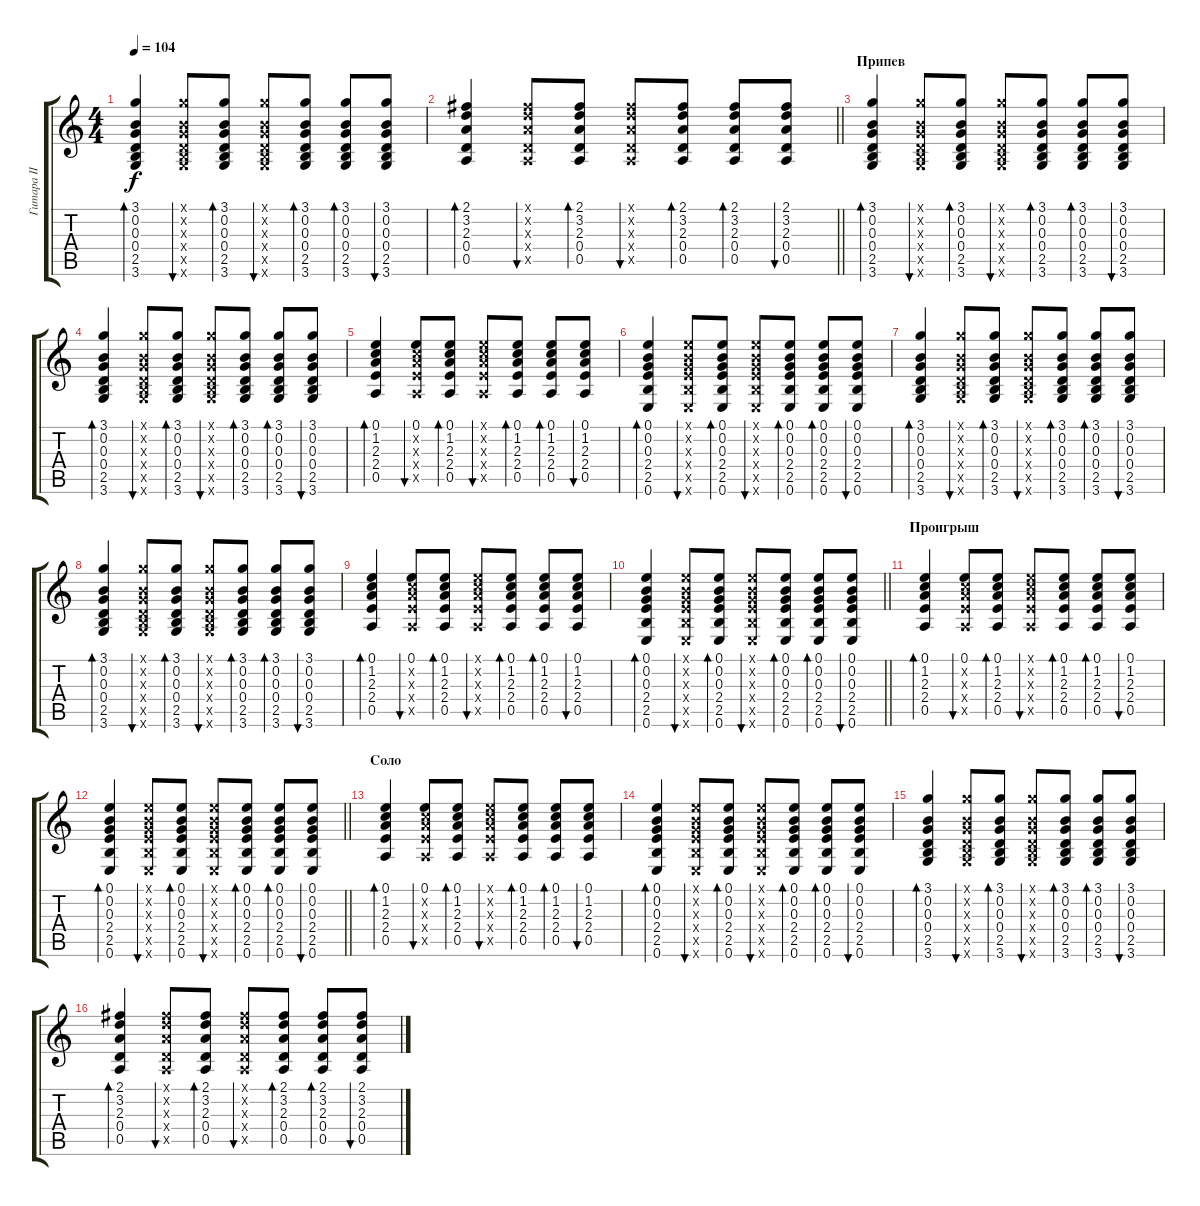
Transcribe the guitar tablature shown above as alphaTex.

\track ("Гитара II" "Гитара II") {instrument distortionguitar}
\staff {score tabs}
\tuning (E4 B3 G3 D3 A2 E2) {hide}
\ts (4 4)
\tempo 104
\clef g2
\ks c
(3.1 0.2 0.3 0.4 2.5 3.6).4{bd 60 dy f} (3.1{x} 0.2{x} 0.3{x} 0.4{x} 2.5{x} 3.6{x}).8{bu 60} (3.1 0.2 0.3 0.4 2.5 3.6).8{bd 60} (3.1{x} 0.2{x} 0.3{x} 0.4{x} 2.5{x} 3.6{x}).8{bu 60} (3.1 0.2 0.3 0.4 2.5 3.6).8{bd 60} (3.1 0.2 0.3 0.4 2.5 3.6).8{bd 60} (3.1 0.2 0.3 0.4 2.5 3.6).8{bu 60} |
\barLineRight lightlight
(2.1 3.2 2.3 0.4 0.5).4{bd 60} (2.1{x} 3.2{x} 2.3{x} 0.4{x} 0.5{x}).8{bu 60} (2.1 3.2 2.3 0.4 0.5).8{bd 60} (2.1{x} 3.2{x} 2.3{x} 0.4{x} 0.5{x}).8{bu 60} (2.1 3.2 2.3 0.4 0.5).8{bd 60} (2.1 3.2 2.3 0.4 0.5).8{bd 60} (2.1 3.2 2.3 0.4 0.5).8{bu 60} |
\section ("" "Припев")
(3.1 0.2 0.3 0.4 2.5 3.6).4{bd 60} (3.1{x} 0.2{x} 0.3{x} 0.4{x} 2.5{x} 3.6{x}).8{bu 60} (3.1 0.2 0.3 0.4 2.5 3.6).8{bd 60} (3.1{x} 0.2{x} 0.3{x} 0.4{x} 2.5{x} 3.6{x}).8{bu 60} (3.1 0.2 0.3 0.4 2.5 3.6).8{bd 60} (3.1 0.2 0.3 0.4 2.5 3.6).8{bd 60} (3.1 0.2 0.3 0.4 2.5 3.6).8{bu 60} |
(3.1 0.2 0.3 0.4 2.5 3.6).4{bd 60} (3.1{x} 0.2{x} 0.3{x} 0.4{x} 2.5{x} 3.6{x}).8{bu 60} (3.1 0.2 0.3 0.4 2.5 3.6).8{bd 60} (3.1{x} 0.2{x} 0.3{x} 0.4{x} 2.5{x} 3.6{x}).8{bu 60} (3.1 0.2 0.3 0.4 2.5 3.6).8{bd 60} (3.1 0.2 0.3 0.4 2.5 3.6).8{bd 60} (3.1 0.2 0.3 0.4 2.5 3.6).8{bu 60} |
(0.1 1.2 2.3 2.4 0.5).4{bd 60} (0.1 1.2{x} 2.3{x} 2.4{x} 0.5{x}).8{bu 60} (0.1 1.2 2.3 2.4 0.5).8{bd 60} (0.1{x} 1.2{x} 2.3{x} 2.4{x} 0.5{x}).8{bu 60} (0.1 1.2 2.3 2.4 0.5).8{bd 60} (0.1 1.2 2.3 2.4 0.5).8{bd 60} (0.1 1.2 2.3 2.4 0.5).8{bu 60} |
(0.1 0.2 0.3 2.4 2.5 0.6).4{bd 60} (0.1{x} 0.2{x} 0.3{x} 2.4{x} 2.5{x} 0.6{x}).8{bu 60} (0.1 0.2 0.3 2.4 2.5 0.6).8{bd 60} (0.1{x} 0.2{x} 0.3{x} 2.4{x} 2.5{x} 0.6{x}).8{bu 60} (0.1 0.2 0.3 2.4 2.5 0.6).8{bd 60} (0.1 0.2 0.3 2.4 2.5 0.6).8{bd 60} (0.1 0.2 0.3 2.4 2.5 0.6).8{bu 60} |
(3.1 0.2 0.3 0.4 2.5 3.6).4{bd 60} (3.1{x} 0.2{x} 0.3{x} 0.4{x} 2.5{x} 3.6{x}).8{bu 60} (3.1 0.2 0.3 0.4 2.5 3.6).8{bd 60} (3.1{x} 0.2{x} 0.3{x} 0.4{x} 2.5{x} 3.6{x}).8{bu 60} (3.1 0.2 0.3 0.4 2.5 3.6).8{bd 60} (3.1 0.2 0.3 0.4 2.5 3.6).8{bd 60} (3.1 0.2 0.3 0.4 2.5 3.6).8{bu 60} |
(3.1 0.2 0.3 0.4 2.5 3.6).4{bd 60} (3.1{x} 0.2{x} 0.3{x} 0.4{x} 2.5{x} 3.6{x}).8{bu 60} (3.1 0.2 0.3 0.4 2.5 3.6).8{bd 60} (3.1{x} 0.2{x} 0.3{x} 0.4{x} 2.5{x} 3.6{x}).8{bu 60} (3.1 0.2 0.3 0.4 2.5 3.6).8{bd 60} (3.1 0.2 0.3 0.4 2.5 3.6).8{bd 60} (3.1 0.2 0.3 0.4 2.5 3.6).8{bu 60} |
(0.1 1.2 2.3 2.4 0.5).4{bd 60} (0.1 1.2{x} 2.3{x} 2.4{x} 0.5{x}).8{bu 60} (0.1 1.2 2.3 2.4 0.5).8{bd 60} (0.1{x} 1.2{x} 2.3{x} 2.4{x} 0.5{x}).8{bu 60} (0.1 1.2 2.3 2.4 0.5).8{bd 60} (0.1 1.2 2.3 2.4 0.5).8{bd 60} (0.1 1.2 2.3 2.4 0.5).8{bu 60} |
\barLineRight lightlight
(0.1 0.2 0.3 2.4 2.5 0.6).4{bd 60} (0.1{x} 0.2{x} 0.3{x} 2.4{x} 2.5{x} 0.6{x}).8{bu 60} (0.1 0.2 0.3 2.4 2.5 0.6).8{bd 60} (0.1{x} 0.2{x} 0.3{x} 2.4{x} 2.5{x} 0.6{x}).8{bu 60} (0.1 0.2 0.3 2.4 2.5 0.6).8{bd 60} (0.1 0.2 0.3 2.4 2.5 0.6).8{bd 60} (0.1 0.2 0.3 2.4 2.5 0.6).8{bu 60} |
\section ("" "Проигрыш")
(0.1 1.2 2.3 2.4 0.5).4{bd 60} (0.1 1.2{x} 2.3{x} 2.4{x} 0.5{x}).8{bu 60} (0.1 1.2 2.3 2.4 0.5).8{bd 60} (0.1{x} 1.2{x} 2.3{x} 2.4{x} 0.5{x}).8{bu 60} (0.1 1.2 2.3 2.4 0.5).8{bd 60} (0.1 1.2 2.3 2.4 0.5).8{bd 60} (0.1 1.2 2.3 2.4 0.5).8{bu 60} |
\barLineRight lightlight
(0.1 0.2 0.3 2.4 2.5 0.6).4{bd 60} (0.1{x} 0.2{x} 0.3{x} 2.4{x} 2.5{x} 0.6{x}).8{bu 60} (0.1 0.2 0.3 2.4 2.5 0.6).8{bd 60} (0.1{x} 0.2{x} 0.3{x} 2.4{x} 2.5{x} 0.6{x}).8{bu 60} (0.1 0.2 0.3 2.4 2.5 0.6).8{bd 60} (0.1 0.2 0.3 2.4 2.5 0.6).8{bd 60} (0.1 0.2 0.3 2.4 2.5 0.6).8{bu 60} |
\section ("" "Соло")
(0.1 1.2 2.3 2.4 0.5).4{bd 60} (0.1 1.2{x} 2.3{x} 2.4{x} 0.5{x}).8{bu 60} (0.1 1.2 2.3 2.4 0.5).8{bd 60} (0.1{x} 1.2{x} 2.3{x} 2.4{x} 0.5{x}).8{bu 60} (0.1 1.2 2.3 2.4 0.5).8{bd 60} (0.1 1.2 2.3 2.4 0.5).8{bd 60} (0.1 1.2 2.3 2.4 0.5).8{bu 60} |
(0.1 0.2 0.3 2.4 2.5 0.6).4{bd 60} (0.1{x} 0.2{x} 0.3{x} 2.4{x} 2.5{x} 0.6{x}).8{bu 60} (0.1 0.2 0.3 2.4 2.5 0.6).8{bd 60} (0.1{x} 0.2{x} 0.3{x} 2.4{x} 2.5{x} 0.6{x}).8{bu 60} (0.1 0.2 0.3 2.4 2.5 0.6).8{bd 60} (0.1 0.2 0.3 2.4 2.5 0.6).8{bd 60} (0.1 0.2 0.3 2.4 2.5 0.6).8{bu 60} |
(3.1 0.2 0.3 0.4 2.5 3.6).4{bd 60} (3.1{x} 0.2{x} 0.3{x} 0.4{x} 2.5{x} 3.6{x}).8{bu 60} (3.1 0.2 0.3 0.4 2.5 3.6).8{bd 60} (3.1{x} 0.2{x} 0.3{x} 0.4{x} 2.5{x} 3.6{x}).8{bu 60} (3.1 0.2 0.3 0.4 2.5 3.6).8{bd 60} (3.1 0.2 0.3 0.4 2.5 3.6).8{bd 60} (3.1 0.2 0.3 0.4 2.5 3.6).8{bu 60} |
(2.1 3.2 2.3 0.4 0.5).4{bd 60} (2.1{x} 3.2{x} 2.3{x} 0.4{x} 0.5{x}).8{bu 60} (2.1 3.2 2.3 0.4 0.5).8{bd 60} (2.1{x} 3.2{x} 2.3{x} 0.4{x} 0.5{x}).8{bu 60} (2.1 3.2 2.3 0.4 0.5).8{bd 60} (2.1 3.2 2.3 0.4 0.5).8{bd 60} (2.1 3.2 2.3 0.4 0.5).8{bu 60}
